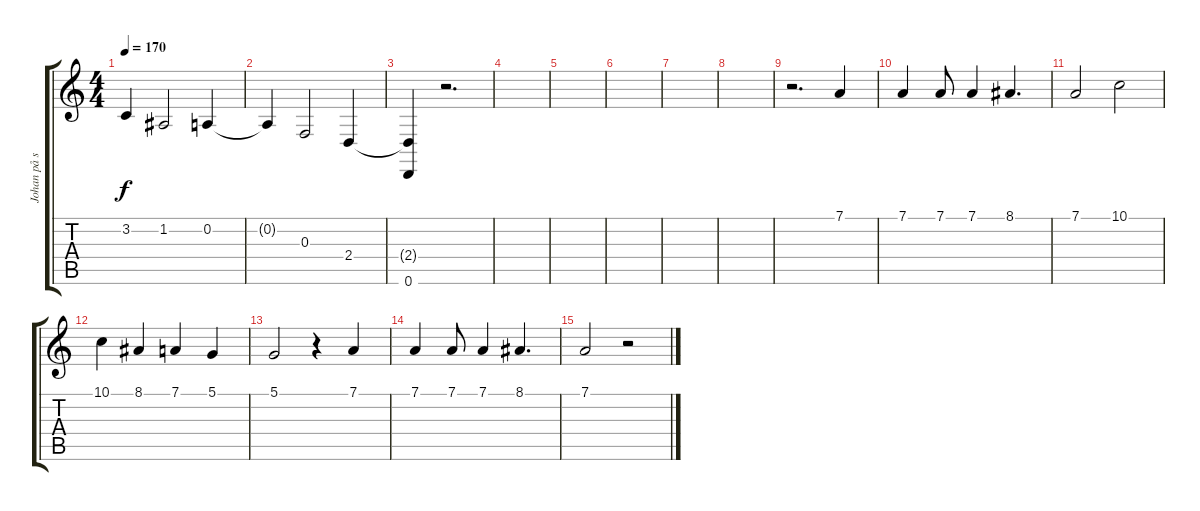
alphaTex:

\track ("Johan på sång haha" "Johan på s") {instrument cello}
\staff {score tabs}
\tuning (D4 A3 F3 C3 G2 D2) {hide}
\ts (4 4)
\tempo 170
\clef g2
\ks c
3.2{t}.4{dy f} 1.2.2 0.2.4 |
0.2{t}.4 0.3.2 2.4.4 |
(2.4{t} 0.6).4 r.2{d} |
|
|
|
|
|
r.2{d} 7.1.4 |
7.1.4 7.1.8 7.1.4 8.1.4{d} |
7.1.2 10.1.2 |
10.1.4 8.1.4 7.1.4 5.1.4 |
5.1.2 r.4 7.1.4 |
7.1.4 7.1.8 7.1.4 8.1.4{d} |
7.1.2 r.2
